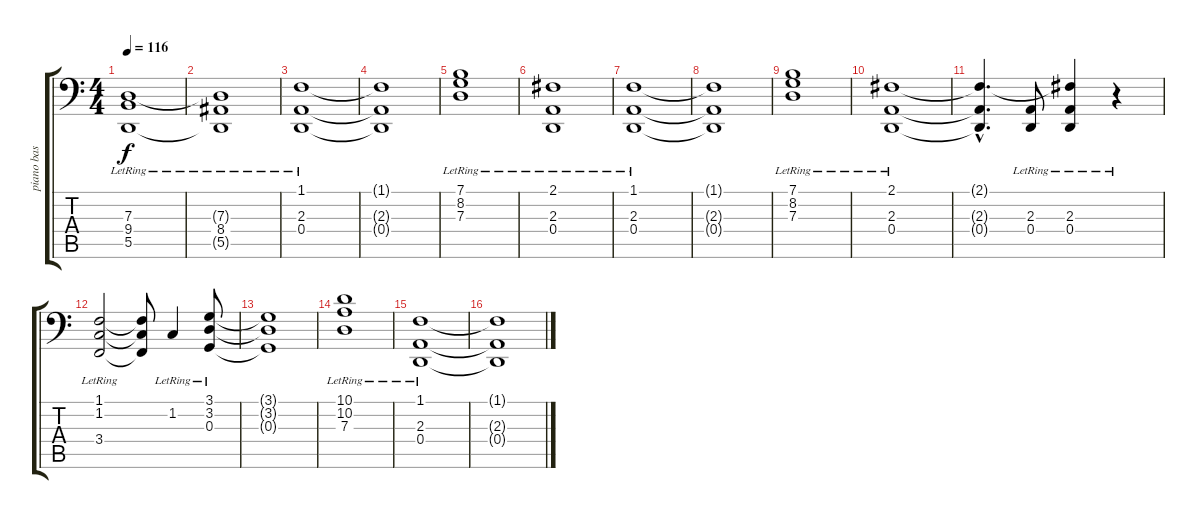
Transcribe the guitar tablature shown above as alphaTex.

\track ("piano bas" "piano bas") {instrument acousticgrandpiano}
\staff {score tabs}
\tuning (E3 B2 G2 D2 A1 E1) {hide}
\ts (4 4)
\tempo 116
\clef f4
\ks c
(7.3{t} 9.4{lr} 5.5{t}).1{dy f} |
(7.3{t} 8.4{lr} 5.5{t}).1 |
(1.1{lr} 2.3{lr} 0.4{lr}).1 |
(1.1{t} 2.3{t} 0.4{t}).1 |
(7.1{lr} 8.2{lr} 7.3{lr}).1 |
(2.1{lr} 2.3{lr} 0.4{lr}).1 |
(1.1{lr} 2.3{lr} 0.4{lr}).1 |
(1.1{t} 2.3{t} 0.4{t}).1 |
(7.1{lr} 8.2{lr} 7.3{lr}).1 |
(2.1{lr} 2.3{lr} 0.4{lr}).1 |
(2.1{hac t} 2.3{hac t} 0.4{hac t}).4{d} (2.3{lr} 0.4{lr}).8 (2.1{t} 2.3{lr} 0.4{lr}).4 r.4 |
(1.1{lr} 1.2{lr} 3.4{lr}).2 (1.1{t} 1.2{t} 3.4{t}).8 1.2{lr}.4 (3.1{lr} 3.2{lr} 0.3{lr}).8 |
(3.1{t} 3.2{t} 0.3{t}).1 |
(10.1{lr} 10.2{lr} 7.3{lr}).1 |
(1.1{lr} 2.3{lr} 0.4{lr}).1 |
(1.1{t} 2.3{t} 0.4{t}).1
